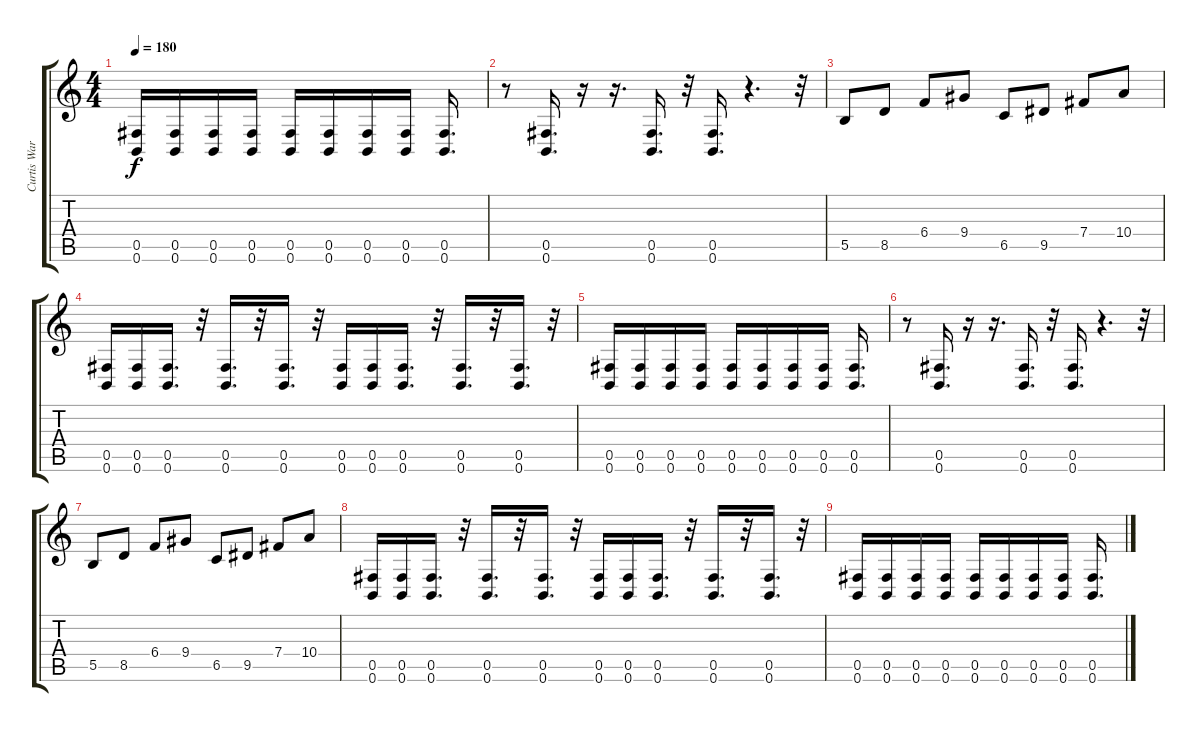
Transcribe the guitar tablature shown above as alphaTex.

\track ("Curtis Ward" "Curtis War") {instrument distortionguitar}
\staff {score tabs}
\tuning (Db4 Ab3 E3 B2 Gb2 B1) {hide}
\ts (4 4)
\tempo 180
\clef g2
\ks c
(0.5 0.6).16{dy f} (0.5 0.6).16 (0.5 0.6).16 (0.5 0.6).16 (0.5 0.6).16 (0.5 0.6).16 (0.5 0.6).16 (0.5 0.6).16 (0.5 0.6).16{d} |
r.8 (0.5 0.6).16{d} r.16 r.16{d} (0.5 0.6).16{d} r.32 (0.5 0.6).16{d} r.4{d} r.32 |
5.5.8 8.5.8 6.4.8 9.4.8 6.5.8 9.5.8 7.4.8 10.4.8 |
(0.5 0.6).16 (0.5 0.6).16 (0.5 0.6).16{d} r.32 (0.5 0.6).16{d} r.32 (0.5 0.6).16{d} r.32 (0.5 0.6).16 (0.5 0.6).16 (0.5 0.6).16{d} r.32 (0.5 0.6).16{d} r.32 (0.5 0.6).16{d} r.32 |
(0.5 0.6).16 (0.5 0.6).16 (0.5 0.6).16 (0.5 0.6).16 (0.5 0.6).16 (0.5 0.6).16 (0.5 0.6).16 (0.5 0.6).16 (0.5 0.6).16{d} |
r.8 (0.5 0.6).16{d} r.16 r.16{d} (0.5 0.6).16{d} r.32 (0.5 0.6).16{d} r.4{d} r.32 |
5.5.8 8.5.8 6.4.8 9.4.8 6.5.8 9.5.8 7.4.8 10.4.8 |
(0.5 0.6).16 (0.5 0.6).16 (0.5 0.6).16{d} r.32 (0.5 0.6).16{d} r.32 (0.5 0.6).16{d} r.32 (0.5 0.6).16 (0.5 0.6).16 (0.5 0.6).16{d} r.32 (0.5 0.6).16{d} r.32 (0.5 0.6).16{d} r.32 |
(0.5 0.6).16 (0.5 0.6).16 (0.5 0.6).16 (0.5 0.6).16 (0.5 0.6).16 (0.5 0.6).16 (0.5 0.6).16 (0.5 0.6).16 (0.5 0.6).16{d}
